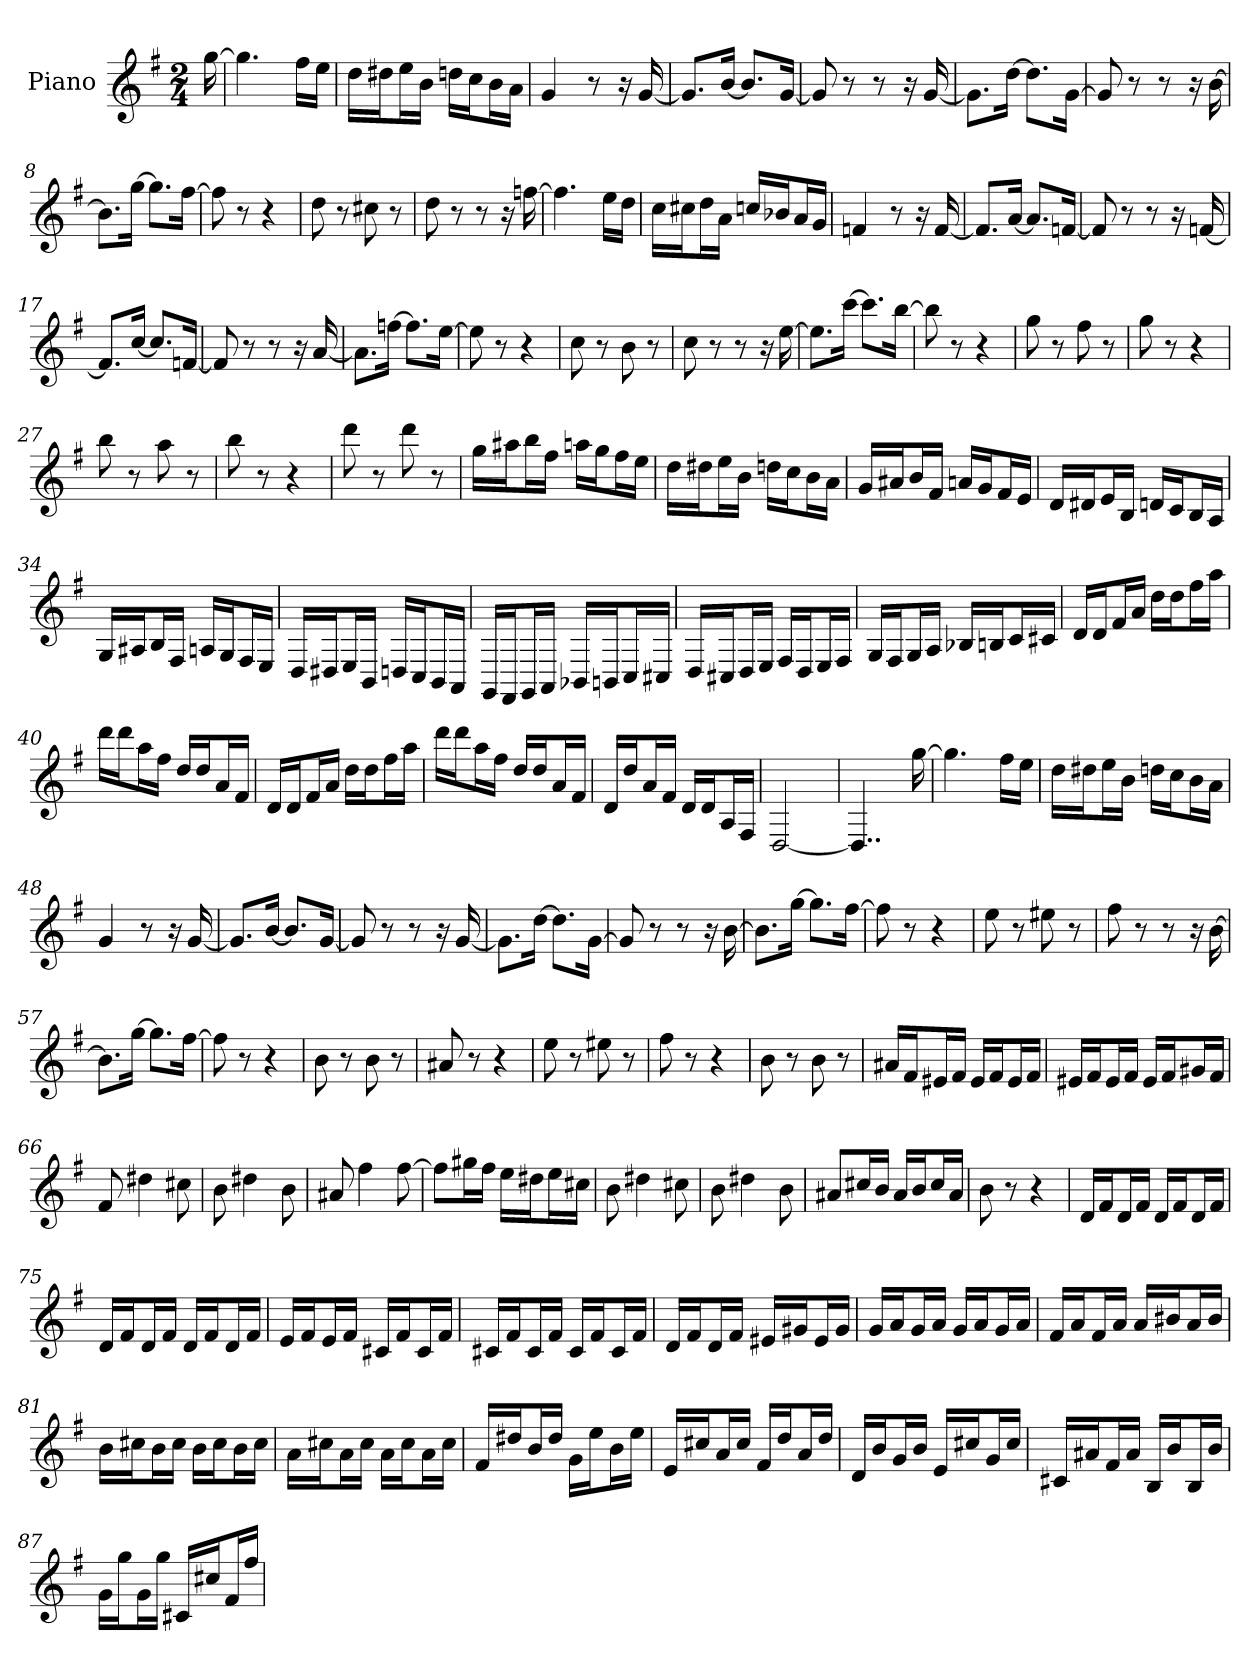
**kern
*part1
*staff1
*I"Piano
*I'Pno
*clefG2
*k[f#]
*G:
*M2/4
*MM132
=
[16gg
=1
4.gg]
16ff#\LL
16ee\JJ
=2
16dd\LL
16dd#X\J
16ee\L
16b\JJ
16ddn\LL
16cc\J
16b\L
16a\JJ
=3
4g
8r
16r
[16g
=4
8.g/L]
[16b/Jk
8.b/L]
[16g/Jk
=5
8g]
8r
8r
16r
[16g
=6
8.g\L]
[16dd\Jk
8.dd\L]
[16g\Jk
=7
8g]
8r
8r
16r
[16b
=8
8.b\L]
[16gg\Jk
8.gg\L]
[16ff#\Jk
=9
8ff#]
8r
4r
=10
8dd
8r
8cc#X
8r
=11
8dd
8r
8r
16r
[16ffn
=12
4.ff]
16ee\LL
16dd\JJ
=13
16cc\LL
16cc#X\J
16dd\L
16a\JJ
16ccn/LL
16b-X/J
16a/L
16g/JJ
=14
4fn
8r
16r
[16f
=15
8.f/L]
[16a/Jk
8.a/L]
[16fn/Jk
=16
8f]
8r
8r
16r
[16fn
=17
8.f/L]
[16cc/Jk
8.cc/L]
[16fn/Jk
=18
8f]
8r
8r
16r
[16a
=19
8.a\L]
[16ffn\Jk
8.ff\L]
[16ee\Jk
=20
8ee]
8r
4r
=21
8cc
8r
8b
8r
=22
8cc
8r
8r
16r
[16ee
=23
8.ee\L]
[16ccc\Jk
8.ccc\L]
[16bb\Jk
=24
8bb]
8r
4r
=25
8gg
8r
8ff#
8r
=26
8gg
8r
4r
=27
8bb
8r
8aa
8r
=28
8bb
8r
4r
=29
8ddd
8r
8ddd
8r
=30
16gg\LL
16aa#X\J
16bb\L
16ff#\JJ
16aan\LL
16gg\J
16ff#\L
16ee\JJ
=31
16dd\LL
16dd#X\J
16ee\L
16b\JJ
16ddn\LL
16cc\J
16b\L
16a\JJ
=32
16g/LL
16a#X/J
16b/L
16f#/JJ
16an/LL
16g/J
16f#/L
16e/JJ
=33
16d/LL
16d#X/J
16e/L
16B/JJ
16dn/LL
16c/J
16B/L
16A/JJ
=34
16G/LL
16A#X/J
16B/L
16F#/JJ
16An/LL
16G/J
16F#/L
16E/JJ
=35
16D/LL
16D#X/J
16E/L
16BB/JJ
16Dn/LL
16C/J
16BB/L
16AA/JJ
=36
16GG/LL
16FF#/J
16GG/L
16AA/JJ
16BB-X/LL
16BBn/J
16C/L
16C#X/JJ
=37
16D/LL
16C#X/J
16D/L
16E/JJ
16F#/LL
16D/J
16E/L
16F#/JJ
=38
16G/LL
16F#/J
16G/L
16A/JJ
16B-X/LL
16Bn/J
16c/L
16c#X/JJ
=39
16d/LL
16d/J
16f#/L
16a/JJ
16dd\LL
16dd\J
16ff#\L
16aa\JJ
=40
16ddd\LL
16ddd\J
16aa\L
16ff#\JJ
16dd/LL
16dd/J
16a/L
16f#/JJ
=41
16d/LL
16d/J
16f#/L
16a/JJ
16dd\LL
16dd\J
16ff#\L
16aa\JJ
=42
16ddd\LL
16ddd\J
16aa\L
16ff#\JJ
16dd/LL
16dd/J
16a/L
16f#/JJ
=43
16d/LL
16dd/J
16a/L
16f#/JJ
16d/LL
16d/J
16A/L
16F#/JJ
=44
[2D
=45
4..D]
[16gg
=46
4.gg]
16ff#\LL
16ee\JJ
=47
16dd\LL
16dd#X\J
16ee\L
16b\JJ
16ddn\LL
16cc\J
16b\L
16a\JJ
=48
4g
8r
16r
[16g
=49
8.g/L]
[16b/Jk
8.b/L]
[16g/Jk
=50
8g]
8r
8r
16r
[16g
=51
8.g\L]
[16dd\Jk
8.dd\L]
[16g\Jk
=52
8g]
8r
8r
16r
[16b
=53
8.b\L]
[16gg\Jk
8.gg\L]
[16ff#\Jk
=54
8ff#]
8r
4r
=55
8ee
8r
8ee#X
8r
=56
8ff#
8r
8r
16r
[16b
=57
8.b\L]
[16gg\Jk
8.gg\L]
[16ff#\Jk
=58
8ff#]
8r
4r
=59
8b
8r
8b
8r
=60
8a#X
8r
4r
=61
8ee
8r
8ee#X
8r
=62
8ff#
8r
4r
=63
8b
8r
8b
8r
=64
16a#X/LL
16f#/J
16e#X/L
16f#/JJ
16e#/LL
16f#/J
16e#/L
16f#/JJ
=65
16e#X/LL
16f#/J
16e#/L
16f#/JJ
16e#/LL
16f#/J
16g#X/L
16f#/JJ
=66
8f#
4dd#X
8cc#X
=67
8b
4dd#X
8b
=68
8a#X
4ff#
[8ff#
=69
8ff#\L]
16gg#X\L
16ff#\JJ
16ee\LL
16dd#X\J
16ee\L
16cc#X\JJ
=70
8b
4dd#X
8cc#X
=71
8b
4dd#X
8b
=72
8a#X/L
16cc#X/L
16b/JJ
16a#/LL
16b/J
16cc#/L
16a#/JJ
=73
8b
8r
4r
=74
16d/LL
16f#/J
16d/L
16f#/JJ
16d/LL
16f#/J
16d/L
16f#/JJ
=75
16d/LL
16f#/J
16d/L
16f#/JJ
16d/LL
16f#/J
16d/L
16f#/JJ
=76
16e/LL
16f#/J
16e/L
16f#/JJ
16c#X/LL
16f#/J
16c#/L
16f#/JJ
=77
16c#X/LL
16f#/J
16c#/L
16f#/JJ
16c#/LL
16f#/J
16c#/L
16f#/JJ
=78
16d/LL
16f#/J
16d/L
16f#/JJ
16e#X/LL
16g#X/J
16e#/L
16g#/JJ
=79
16g/LL
16a/J
16g/L
16a/JJ
16g/LL
16a/J
16g/L
16a/JJ
=80
16f#/LL
16a/J
16f#/L
16a/JJ
16a/LL
16b#X/J
16a/L
16b#/JJ
=81
16b\LL
16cc#X\J
16b\L
16cc#\JJ
16b\LL
16cc#\J
16b\L
16cc#\JJ
=82
16a\LL
16cc#X\J
16a\L
16cc#\JJ
16a\LL
16cc#\J
16a\L
16cc#\JJ
=83
16f#/LL
16dd#X/J
16b/L
16dd#/JJ
16g\LL
16ee\J
16b\L
16ee\JJ
=84
16e/LL
16cc#X/J
16a/L
16cc#/JJ
16f#/LL
16dd/J
16a/L
16dd/JJ
=85
16d/LL
16b/J
16g/L
16b/JJ
16e/LL
16cc#X/J
16g/L
16cc#/JJ
=86
16c#X/LL
16a#X/J
16f#/L
16a#/JJ
16B/LL
16b/J
16B/L
16b/JJ
=87
16g\LL
16gg\J
16g\L
16gg\JJ
16c#X/LL
16cc#X/J
16f#/L
16ff#/JJ
=
*-
